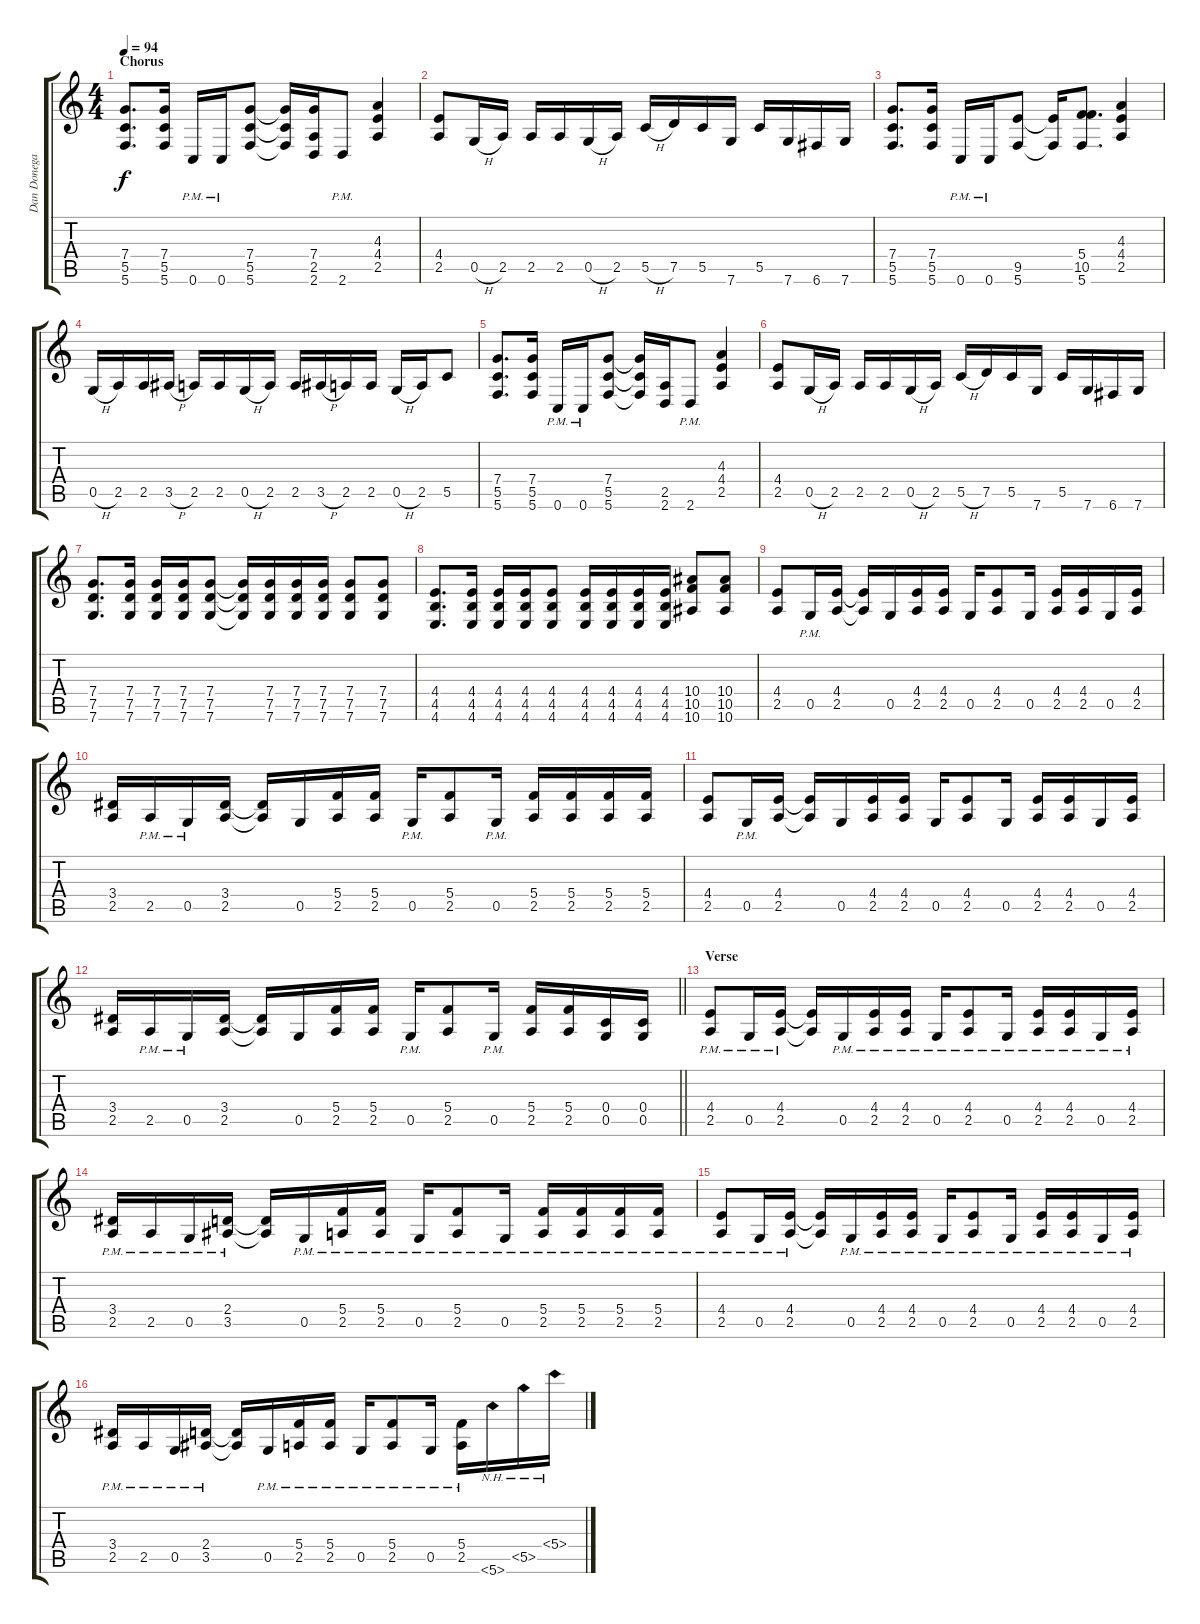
\track ("Dan Donegan 2" "Dan Donega") {instrument distortionguitar}
\staff {score tabs}
\tuning (D4 A3 F3 C3 G2 C2) {hide}
\ts (4 4)
\section ("" "Chorus")
\tempo 94
\clef g2
\ks c
(7.4 5.5 5.6).8{d dy f} (7.4 5.5 5.6).16 0.6{pm}.16 0.6{pm}.16 (7.4 5.5 5.6).8 (7.4{t} 5.5{t} 5.6{t}).16 (7.4 2.5 2.6).16 2.6{pm}.8 (4.3 4.4 2.5).4 |
(4.4 2.5).8 0.5{h}.16 2.5.16 2.5.16 2.5.16 0.5{h}.16 2.5.16 5.5{h}.16 7.5.16 5.5.16 7.6.16 5.5.16 7.6.16 6.6.16 7.6.16 |
(7.4 5.5 5.6).8{d} (7.4 5.5 5.6).16 0.6{pm}.16 0.6{pm}.16 (9.5 5.6).8 (9.5{t} 5.6{t}).16 (5.4 10.5 5.6).8{d} (4.3 4.4 2.5).4 |
0.5{h}.16 2.5.16 2.5.16 3.5{h}.16 2.5.16 2.5.16 0.5{h}.16 2.5.16 2.5.16 3.5{h}.16 2.5.16 2.5.16 0.5{h}.16 2.5.16 5.5.8 |
(7.4 5.5 5.6).8{d} (7.4 5.5 5.6).16 0.6{pm}.16 0.6{pm}.16 (7.4 5.5 5.6).8 (7.4{t} 5.5{t} 5.6{t}).16 (2.5 2.6).16 2.6{pm}.8 (4.3 4.4 2.5).4 |
(4.4 2.5).8 0.5{h}.16 2.5.16 2.5.16 2.5.16 0.5{h}.16 2.5.16 5.5{h}.16 7.5.16 5.5.16 7.6.16 5.5.16 7.6.16 6.6.16 7.6.16 |
(7.4 7.5 7.6).8{d} (7.4 7.5 7.6).16 (7.4 7.5 7.6).16 (7.4 7.5 7.6).16 (7.4 7.5 7.6).8 (7.4{t} 7.5{t} 7.6{t}).16 (7.4 7.5 7.6).16 (7.4 7.5 7.6).16 (7.4 7.5 7.6).16 (7.4 7.5 7.6).8 (7.4 7.5 7.6).8 |
(4.4 4.5 4.6).8{d} (4.4 4.5 4.6).16 (4.4 4.5 4.6).16 (4.4 4.5 4.6).16 (4.4 4.5 4.6).8 (4.4 4.5 4.6).16 (4.4 4.5 4.6).16 (4.4 4.5 4.6).16 (4.4 4.5 4.6).16 (10.4 10.5 10.6).8 (10.4 10.5 10.6).8 |
(4.4 2.5).8 0.5{pm}.16 (4.4 2.5).16 (4.4{t} 2.5{t}).16 0.5.16 (4.4 2.5).16 (4.4 2.5).16 0.5.16 (4.4 2.5).8 0.5.16 (4.4 2.5).16 (4.4 2.5).16 0.5.16 (4.4 2.5).16 |
(3.4 2.5).16 2.5{pm}.16 0.5{pm}.16 (3.4 2.5).16 (3.4{t} 2.5{t}).16 0.5.16 (5.4 2.5).16 (5.4 2.5).16 0.5{pm}.16 (5.4 2.5).8 0.5{pm}.16 (5.4 2.5).16 (5.4 2.5).16 (5.4 2.5).16 (5.4 2.5).16 |
(4.4 2.5).8 0.5{pm}.16 (4.4 2.5).16 (4.4{t} 2.5{t}).16 0.5.16 (4.4 2.5).16 (4.4 2.5).16 0.5.16 (4.4 2.5).8 0.5.16 (4.4 2.5).16 (4.4 2.5).16 0.5.16 (4.4 2.5).16 |
\barLineRight lightlight
(3.4 2.5).16 2.5{pm}.16 0.5{pm}.16 (3.4 2.5).16 (3.4{t} 2.5{t}).16 0.5.16 (5.4 2.5).16 (5.4 2.5).16 0.5{pm}.16 (5.4 2.5).8 0.5{pm}.16 (5.4 2.5).16 (5.4 2.5).16 (0.4 0.5).16 (0.4 0.5).16 |
\section ("" "Verse")
(4.4{pm} 2.5{pm}).8 0.5{pm}.16 (4.4{pm} 2.5{pm}).16 (4.4{t} 2.5{t}).16 0.5{pm}.16 (4.4{pm} 2.5{pm}).16 (4.4{pm} 2.5{pm}).16 0.5{pm}.16 (4.4{pm} 2.5{pm}).8 0.5{pm}.16 (4.4{pm} 2.5{pm}).16 (4.4{pm} 2.5{pm}).16 0.5{pm}.16 (4.4{pm} 2.5{pm}).16 |
(3.4{pm} 2.5{pm}).16 2.5{pm}.16 0.5{pm}.16 (2.4{pm} 3.5{pm}).16 (2.4{t} 3.5{t}).16 0.5{pm}.16 (5.4{pm} 2.5{pm}).16 (5.4{pm} 2.5{pm}).16 0.5{pm}.16 (5.4{pm} 2.5{pm}).8 0.5{pm}.16 (5.4{pm} 2.5{pm}).16 (5.4{pm} 2.5{pm}).16 (5.4{pm} 2.5{pm}).16 (5.4{pm} 2.5{pm}).16 |
(4.4{pm} 2.5{pm}).8 0.5{pm}.16 (4.4{pm} 2.5{pm}).16 (4.4{t} 2.5{t}).16 0.5{pm}.16 (4.4{pm} 2.5{pm}).16 (4.4{pm} 2.5{pm}).16 0.5{pm}.16 (4.4{pm} 2.5{pm}).8 0.5{pm}.16 (4.4{pm} 2.5{pm}).16 (4.4{pm} 2.5{pm}).16 0.5{pm}.16 (4.4{pm} 2.5{pm}).16 |
(3.4{pm} 2.5{pm}).16 2.5{pm}.16 0.5{pm}.16 (2.4{pm} 3.5{pm}).16 (2.4{t} 3.5{t}).16 0.5{pm}.16 (5.4{pm} 2.5{pm}).16 (5.4{pm} 2.5{pm}).16 0.5{pm}.16 (5.4{pm} 2.5{pm}).8 0.5{pm}.16 (5.4{pm} 2.5{pm}).16 5.6{nh}.16 5.5{nh}.16 5.4{nh}.16
